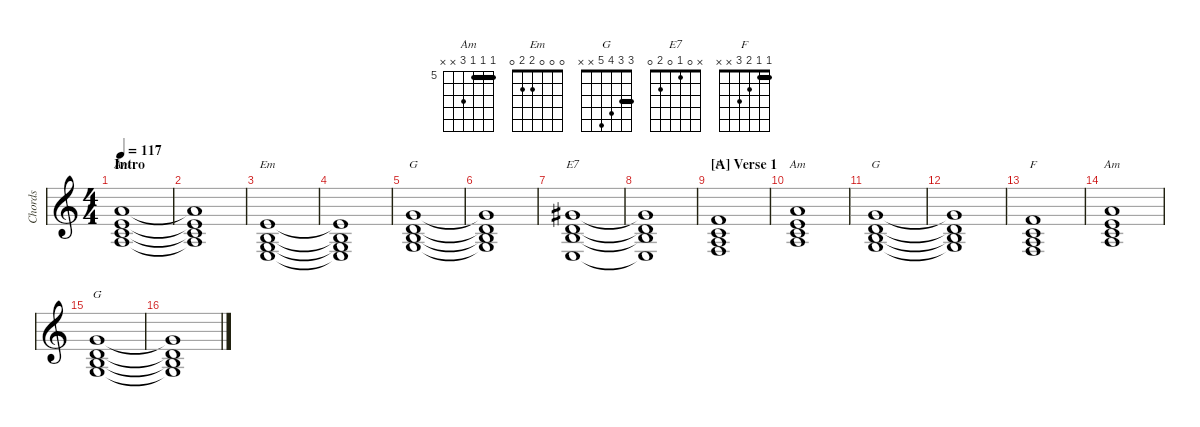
\defaultSystemsLayout 4
\hideDynamics
\bracketExtendMode nobrackets
\track ("Chords" "Chords") {instrument pad2warm}
\staff {score}
\tuning (E4 B3 G3 D3 A2 E2)
\chord ("Am" 0 1 2 2 0 x) {showfingering false}
\chord ("Em" 0 0 0 2 2 0) {showfingering false}
\chord ("G" 3 0 0 0 2 3) {showfingering false}
\chord ("E7" x 0 1 0 2 0) {showfingering false}
\chord ("F" 1 1 2 3 x x) {showfingering false barre 1}
\chord ("Am" 5 5 5 7 x x) {firstfret 5 showfingering false barre (5 5)}
\chord ("G" 3 3 4 5 x x) {showfingering false barre 3}
\ts (4 4)
\section ("" "Intro")
\tempo 117
\clef g2
\ks c
(5.3 5.2 5.1 7.4).1{ch "Am" dy mf instrument pad2warm beam Up} |
(5.3{t} 5.2{t} 5.1{t} 7.4{t}).1{beam Up} |
(0.3 0.2 0.1 2.4).1{ch "Em" beam Up} |
(0.1{t} 0.2{t} 0.3{t} 2.4{t}).1{beam Up} |
(3.1 3.2 4.3 5.4).1{ch "G" beam Up} |
(4.3{t} 3.2{t} 3.1{t} 5.4{t}).1{beam Up} |
(12.6 14.5 12.4 13.3{acc #}).1{ch "E7" beam Up} |
(13.3{t acc #} 12.4{t} 14.5{t} 12.6{t}).1{beam Up} |
\section ("A" "Verse 1")
(3.4 2.3 1.2 1.1).1{ch "F" beam Up} |
(5.1 5.2 5.3 7.4).1{ch "Am" beam Up} |
(3.1 3.2 4.3 5.4).1{ch "G" beam Up} |
(5.4{t} 4.3{t} 3.2{t} 3.1{t}).1{beam Up} |
(3.4 2.3 1.2 1.1).1{ch "F" beam Up} |
(5.1 5.2 5.3 7.4).1{ch "Am" beam Up} |
(3.1 3.2 4.3 5.4).1{ch "G" beam Up} |
\scale
0.214694 (5.4{t} 4.3{t} 3.2{t} 3.1{t}).1{beam Up}
